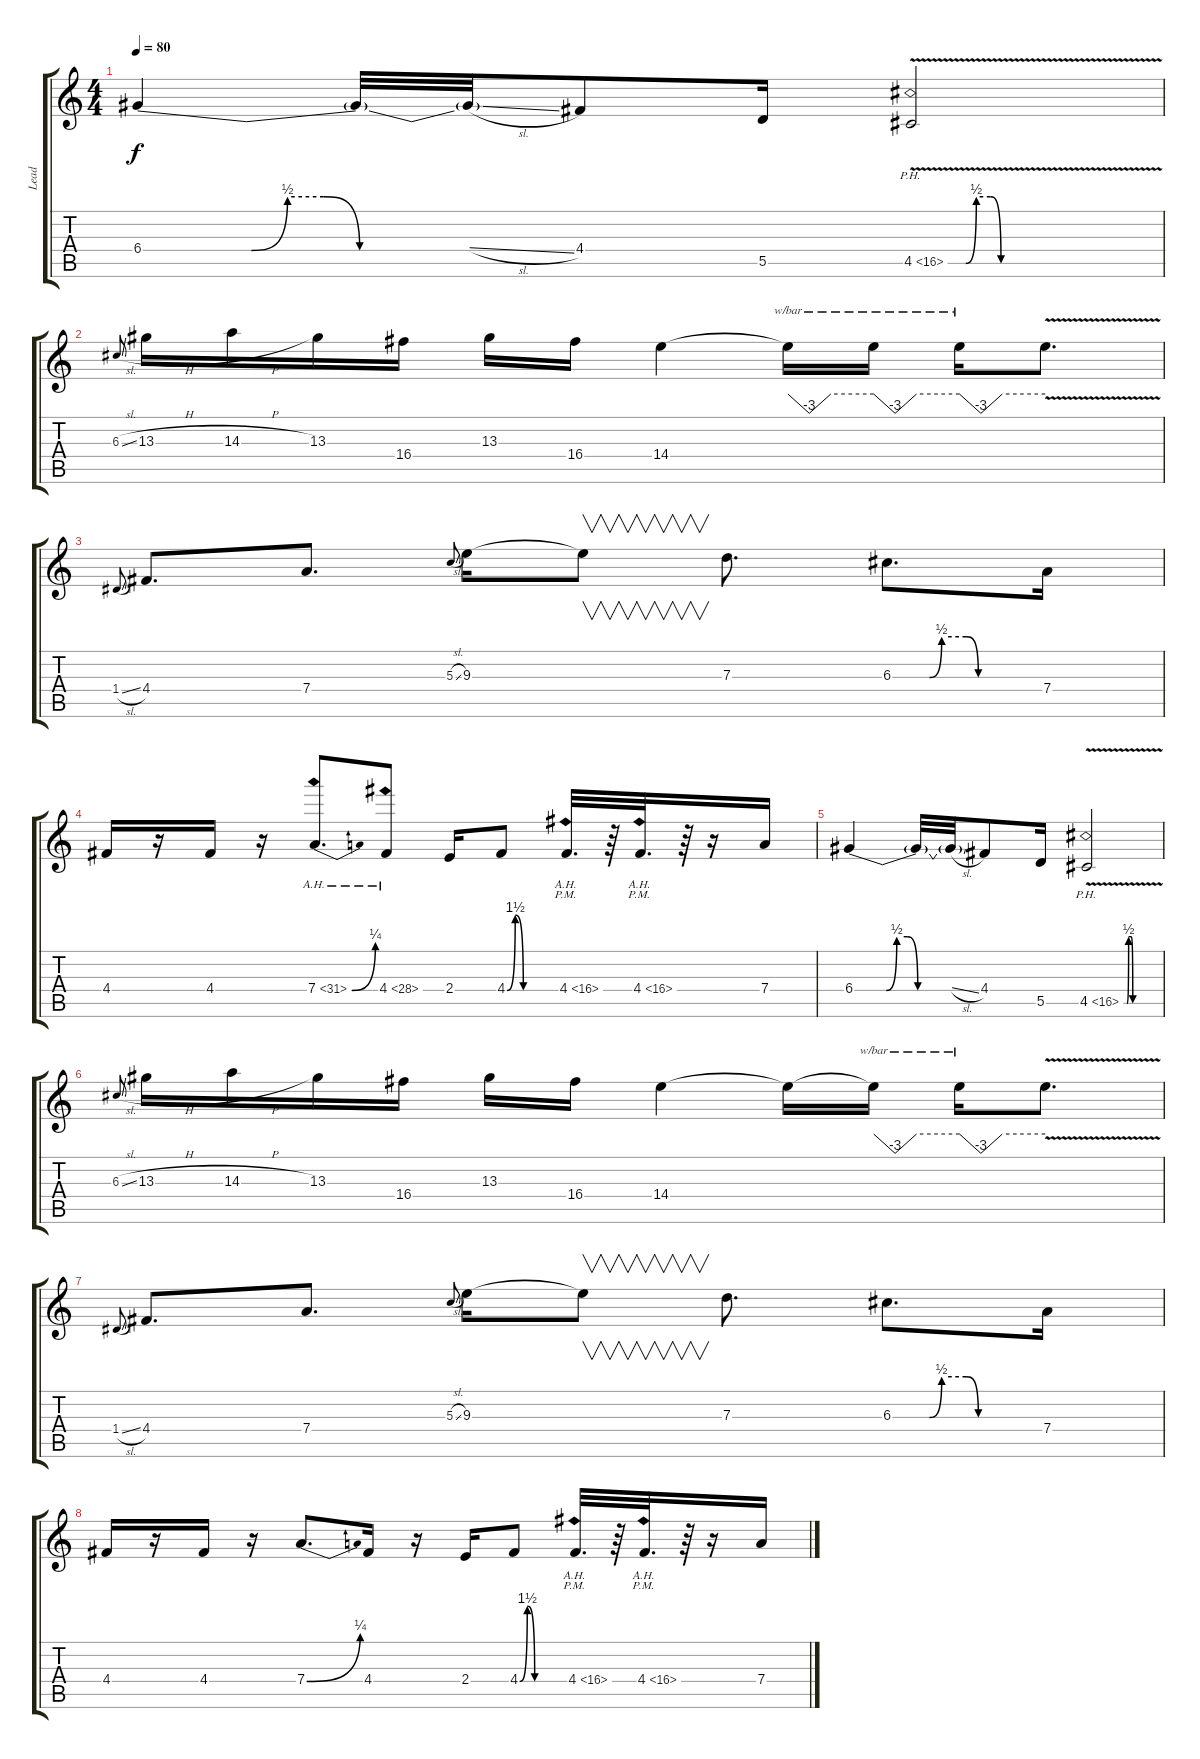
\track ("Lead" "Lead") {instrument distortionguitar}
\staff {score tabs}
\tuning (E4 B3 G3 D3 A2 E2) {hide}
\ts (4 4)
\tempo 80
\clef g2
\ks c
6.4{be (custom 0 0 10 0 15 0 20 2 25 2 30 0 45 0 60 0)}.4{dy f} 6.4{t}.32 6.4{sl t}.32 4.4.8 5.5.16 4.5{be (custom 0 0 5 0 8 2 12 2 15 0 20 0 25 0 60 0) ph 12 v}.2{instrument distortionguitar} |
6.3{sl}.8{gr onbeat} 13.3{h}.16{instrument distortionguitar} 14.3{h}.16 13.3.16 16.4.16 13.3.16 16.4.16 14.4.4 14.4{t}.16{tbe (custom default 0 0 15 -12 30 0 60 0)} 14.4{t}.16{tbe (custom default 0 0 15 -12 30 0 60 0)} 14.4{t}.16{tbe (custom default 0 0 15 -12 30 0 40 0 50 0 60 0)} 14.4{v t}.8{d} |
1.4{sl}.8{gr onbeat} 4.4.8{d volume 4} 7.4.8{d} 5.3{sl}.8{gr onbeat} 9.3.16 9.3{t}.8{v} 7.3.8{d} 6.3{be (custom 0 0 15 0 20 2 30 2 35 0 45 0 60 0)}.8{d instrument distortionguitar} 7.4.16{instrument distortionguitar} |
4.4.16 r.16 4.4.16 r.16 7.4{be (bend 0 0 60 1) ah 24}.8{d} 4.4{ah 24}.8 2.4.16 4.4{be (custom 0 0 10 6 20 0 30 0 60 0)}.8 4.4{ah 12 pm}.32{d} r.64 4.4{ah 12 pm}.32{d} r.64 r.16 7.4.16 |
6.4{be (custom 0 0 10 0 15 0 20 2 25 2 30 0 45 0 60 0)}.4 6.4{t}.32 6.4{sl t}.32 4.4.8 5.5.16 4.5{be (custom 0 0 5 0 8 2 12 2 15 0 20 0 25 0 60 0) ph 12 v}.2{instrument distortionguitar} |
6.3{sl}.8{gr onbeat} 13.3{h}.16{instrument distortionguitar} 14.3{h}.16 13.3.16 16.4.16 13.3.16 16.4.16 14.4.4 14.4{t}.16 14.4{t}.16{tbe (custom default 0 0 15 -12 30 0 60 0)} 14.4{t}.16{tbe (custom default 0 0 15 -12 30 0 40 0 50 0 60 0)} 14.4{v t}.8{d} |
1.4{sl}.8{gr onbeat} 4.4.8{d volume 0} 7.4.8{d} 5.3{sl}.8{gr onbeat} 9.3.16 9.3{t}.8{v} 7.3.8{d} 6.3{be (custom 0 0 15 0 20 2 30 2 35 0 45 0 60 0)}.8{d instrument distortionguitar} 7.4.16{instrument distortionguitar} |
4.4.16 r.16 4.4.16 r.16 7.4{be (bend 0 0 60 1)}.8{d} 4.4.16 r.16 2.4.16 4.4{be (custom 0 0 10 6 20 0 30 0 60 0)}.8 4.4{ah 12 pm}.32{d} r.64 4.4{ah 12 pm}.32{d} r.64 r.16 7.4.16
